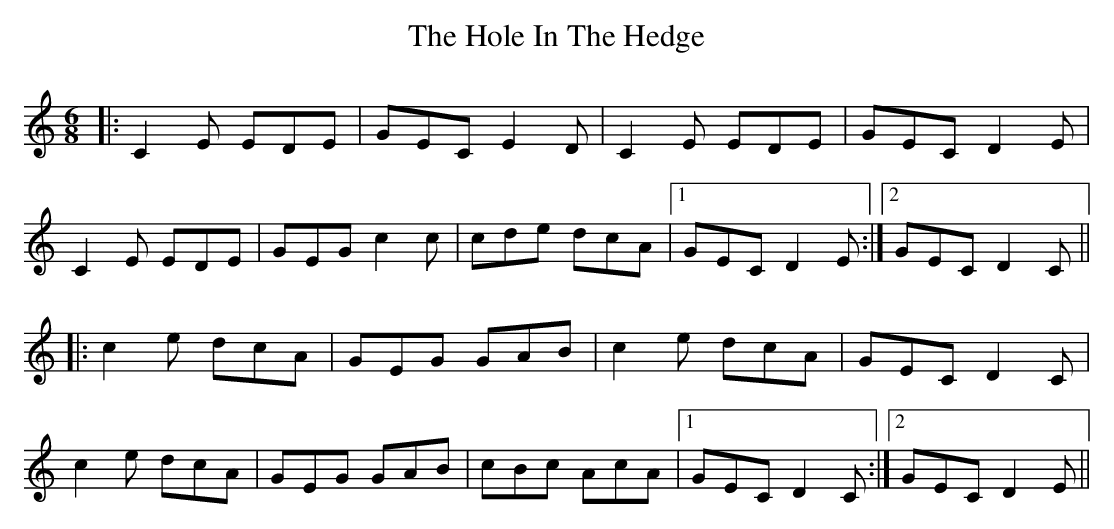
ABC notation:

X:1
T: The Hole In The Hedge
M: 6/8
L: 1/8
K: Cmaj
|:C2E EDE|GEC E2D|C2E EDE|GEC D2E|
C2E EDE|GEG c2c|cde dcA|1 GEC D2E:|2 GEC D2C||
|:c2e dcA|GEG GAB|c2e dcA|GEC D2C|
c2e dcA|GEG GAB|cBc AcA|1 GEC D2C:|2 GEC D2E||
